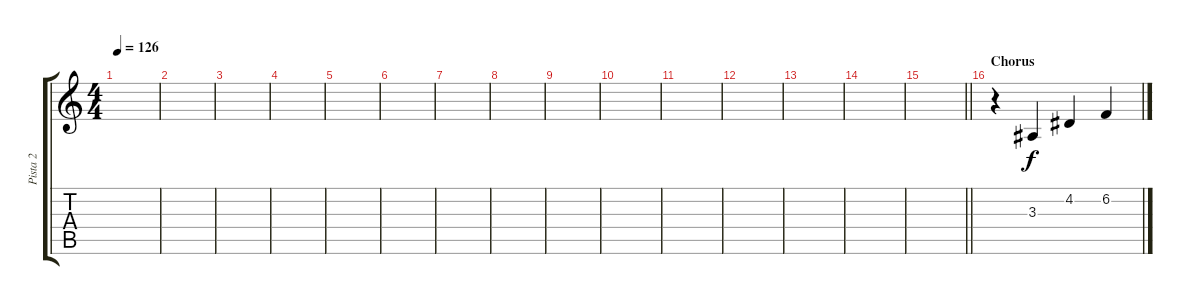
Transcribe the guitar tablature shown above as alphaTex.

\track ("Pista 2" "Pista 2") {instrument violin}
\staff {score tabs}
\tuning (E4 B3 G3 D3 A2 E2) {hide}
\ts (4 4)
\tempo 126
\clef g2
\ks c
|
|
|
|
|
|
|
|
|
|
|
|
|
|
\barLineRight lightlight
|
\section ("" "Chorus")
r.4 3.3.4 4.2.4 6.2.4
